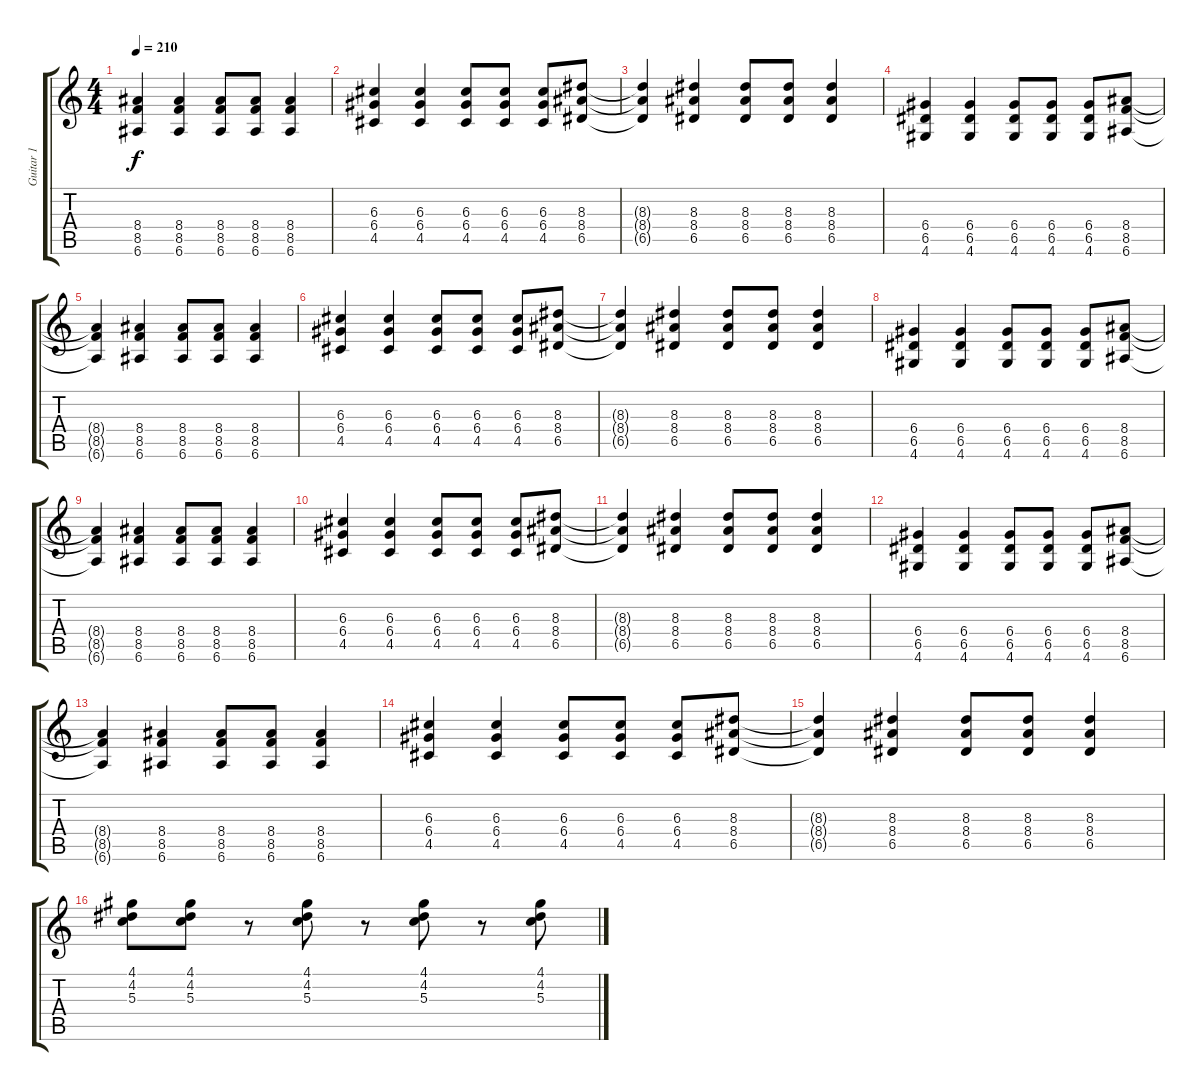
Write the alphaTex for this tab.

\track ("Guitar 1" "Guitar 1") {instrument electricguitarclean}
\staff {score tabs}
\tuning (E4 B3 G3 D3 A2 E2) {hide}
\ts (4 4)
\tempo 210
\clef g2
\ks c
(8.4{t} 8.5{t} 6.6{t}).4{dy f} (8.4 8.5 6.6).4 (8.4 8.5 6.6).8 (8.4 8.5 6.6).8 (8.4 8.5 6.6).4 |
(6.3 6.4 4.5).4 (6.3 6.4 4.5).4 (6.3 6.4 4.5).8 (6.3 6.4 4.5).8 (6.3 6.4 4.5).8 (8.3 8.4 6.5).8 |
(8.3{t} 8.4{t} 6.5{t}).4 (8.3 8.4 6.5).4 (8.3 8.4 6.5).8 (8.3 8.4 6.5).8 (8.3 8.4 6.5).4 |
(6.4 6.5 4.6).4{instrument distortionguitar} (6.4 6.5 4.6).4 (6.4 6.5 4.6).8 (6.4 6.5 4.6).8 (6.4 6.5 4.6).8 (8.4 8.5 6.6).8 |
(8.4{t} 8.5{t} 6.6{t}).4 (8.4 8.5 6.6).4 (8.4 8.5 6.6).8 (8.4 8.5 6.6).8 (8.4 8.5 6.6).4 |
(6.3 6.4 4.5).4 (6.3 6.4 4.5).4 (6.3 6.4 4.5).8 (6.3 6.4 4.5).8 (6.3 6.4 4.5).8 (8.3 8.4 6.5).8 |
(8.3{t} 8.4{t} 6.5{t}).4 (8.3 8.4 6.5).4 (8.3 8.4 6.5).8 (8.3 8.4 6.5).8 (8.3 8.4 6.5).4 |
(6.4 6.5 4.6).4{instrument distortionguitar} (6.4 6.5 4.6).4 (6.4 6.5 4.6).8 (6.4 6.5 4.6).8 (6.4 6.5 4.6).8 (8.4 8.5 6.6).8 |
(8.4{t} 8.5{t} 6.6{t}).4 (8.4 8.5 6.6).4 (8.4 8.5 6.6).8 (8.4 8.5 6.6).8 (8.4 8.5 6.6).4 |
(6.3 6.4 4.5).4 (6.3 6.4 4.5).4 (6.3 6.4 4.5).8 (6.3 6.4 4.5).8 (6.3 6.4 4.5).8 (8.3 8.4 6.5).8 |
(8.3{t} 8.4{t} 6.5{t}).4 (8.3 8.4 6.5).4 (8.3 8.4 6.5).8 (8.3 8.4 6.5).8 (8.3 8.4 6.5).4 |
(6.4 6.5 4.6).4{instrument distortionguitar} (6.4 6.5 4.6).4 (6.4 6.5 4.6).8 (6.4 6.5 4.6).8 (6.4 6.5 4.6).8 (8.4 8.5 6.6).8 |
(8.4{t} 8.5{t} 6.6{t}).4 (8.4 8.5 6.6).4 (8.4 8.5 6.6).8 (8.4 8.5 6.6).8 (8.4 8.5 6.6).4 |
(6.3 6.4 4.5).4 (6.3 6.4 4.5).4 (6.3 6.4 4.5).8 (6.3 6.4 4.5).8 (6.3 6.4 4.5).8 (8.3 8.4 6.5).8 |
(8.3{t} 8.4{t} 6.5{t}).4 (8.3 8.4 6.5).4 (8.3 8.4 6.5).8 (8.3 8.4 6.5).8 (8.3 8.4 6.5).4 |
(4.1 4.2 5.3).8{instrument electricguitarclean} (4.1 4.2 5.3).8 r.8 (4.1 4.2 5.3).8 r.8 (4.1 4.2 5.3).8 r.8 (4.1 4.2 5.3).8
